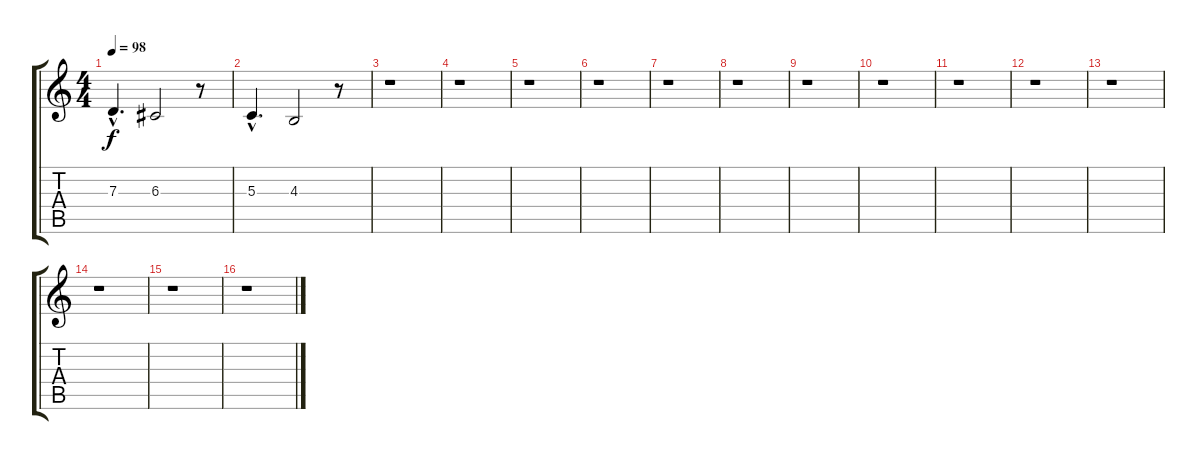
\track "" {instrument electricpiano2}
\staff {score tabs}
\tuning (E4 B3 G3 D3 A2 E2) {hide}
\ts (4 4)
\tempo 98
\clef g2
\ks c
7.3{hac}.4{d dy f} 6.3.2 r.8 |
5.3{hac}.4{d} 4.3.2 r.8 |
r.1 |
r.1 |
r.1 |
r.1 |
r.1 |
r.1 |
r.1 |
r.1 |
r.1 |
r.1 |
r.1 |
r.1 |
r.1 |
r.1
